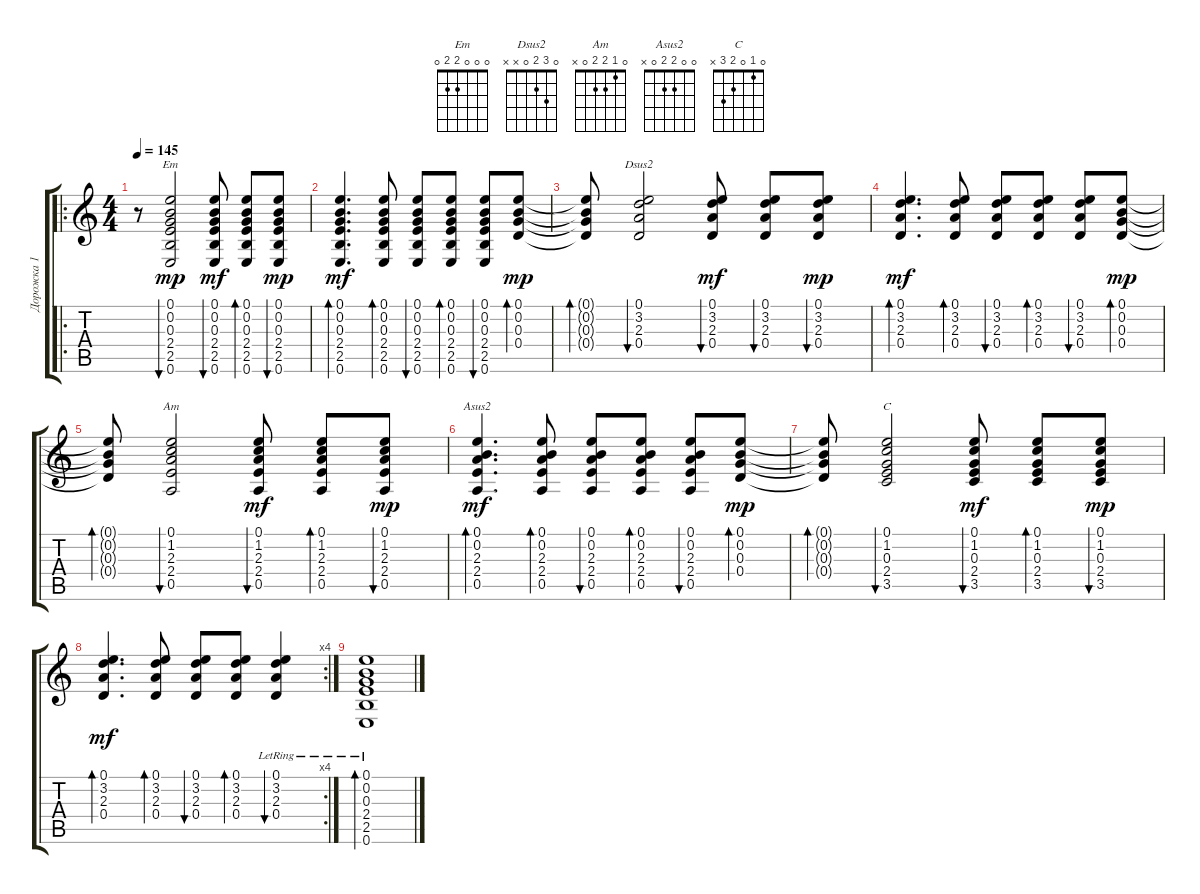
\track ("Дорожка 1" "Дорожка 1") {instrument acousticguitarsteel}
\staff {score tabs}
\tuning (E4 B3 G3 D3 A2 E2) {hide}
\chord ("Em" 0 0 0 2 2 0)
\chord ("Dsus2" 0 3 2 0 x x)
\chord ("Am" 0 1 2 2 0 x)
\chord ("Asus2" 0 0 2 2 0 x)
\chord ("C" 0 1 0 2 3 x)
\ro
\ts (4 4)
\tempo 145
\clef g2
\ks c
r.8{dy ff} (0.1 0.2 0.3 2.4 2.5 0.6).2{bu 60 ch "Em" dy mp} (0.1 0.2 0.3 2.4 2.5 0.6).8{bu 240 dy mf} (0.1 0.2 0.3 2.4 2.5 0.6).8{bd 120} (0.1 0.2 0.3 2.4 2.5 0.6).8{bu 120 dy mp} |
(0.1 0.2 0.3 2.4 2.5 0.6).4{d bd 120 dy mf} (0.1 0.2 0.3 2.4 2.5 0.6).8{bd 30} (0.1 0.2 0.3 2.4 2.5 0.6).8{bu 30} (0.1 0.2 0.3 2.4 2.5 0.6).8{bd 60} (0.1 0.2 0.3 2.4 2.5 0.6).8{bu 30} (0.1 0.2 0.3 0.4).8{bd 30 dy mp} |
(0.1{t} 0.2{t} 0.3{t} 0.4{t}).8{bd 30} (0.1 3.2 2.3 0.4).2{bu 120 ch "Dsus2"} (0.1 3.2 2.3 0.4).8{bu 120 dy mf} (0.1 3.2 2.3 0.4).8{bu 120} (0.1 3.2 2.3 0.4).8{bu 120 dy mp} |
(0.1 3.2 2.3 0.4).4{d bd 120 dy mf} (0.1 3.2 2.3 0.4).8{bd 120} (0.1 3.2 2.3 0.4).8{bu 120} (0.1 3.2 2.3 0.4).8{bd 120} (0.1 3.2 2.3 0.4).8{bu 120} (0.1 0.2 0.3 0.4).8{bd 30 dy mp} |
(0.1{t} 0.2{t} 0.3{t} 0.4{t}).8{bd 30} (0.1 1.2 2.3 2.4 0.5).2{bu 60 ch "Am"} (0.1 1.2 2.3 2.4 0.5).8{bu 60 dy mf} (0.1 1.2 2.3 2.4 0.5).8{bd 60} (0.1 1.2 2.3 2.4 0.5).8{bu 60 dy mp} |
(0.1 0.2 2.3 2.4 0.5).4{d bd 60 ch "Asus2" dy mf} (0.1 0.2 2.3 2.4 0.5).8{bd 60} (0.1 0.2 2.3 2.4 0.5).8{bu 60} (0.1 0.2 2.3 2.4 0.5).8{bd 60} (0.1 0.2 2.3 2.4 0.5).8{bu 60} (0.1 0.2 0.3 0.4).8{bd 30 dy mp} |
(0.1{t} 0.2{t} 0.3{t} 0.4{t}).8{bd 30} (0.1 1.2 0.3 2.4 3.5).2{bu 60 ch "C"} (0.1 1.2 0.3 2.4 3.5).8{bu 240 dy mf} (0.1 1.2 0.3 2.4 3.5).8{bd 240} (0.1 1.2 0.3 2.4 3.5).8{bu 240 dy mp} |
\rc 4
(0.1 3.2 2.3 0.4).4{d bd 240 dy mf} (0.1 3.2 2.3 0.4).8{bd 120} (0.1 3.2 2.3 0.4).8{bu 120} (0.1 3.2 2.3 0.4).8{bd 120} (0.1{lr} 3.2{lr} 2.3{lr} 0.4{lr}).4{bu 120} |
(0.1{lr} 0.2{lr} 0.3{lr} 2.4{lr} 2.5{lr} 0.6{lr}).1{bd 240}
